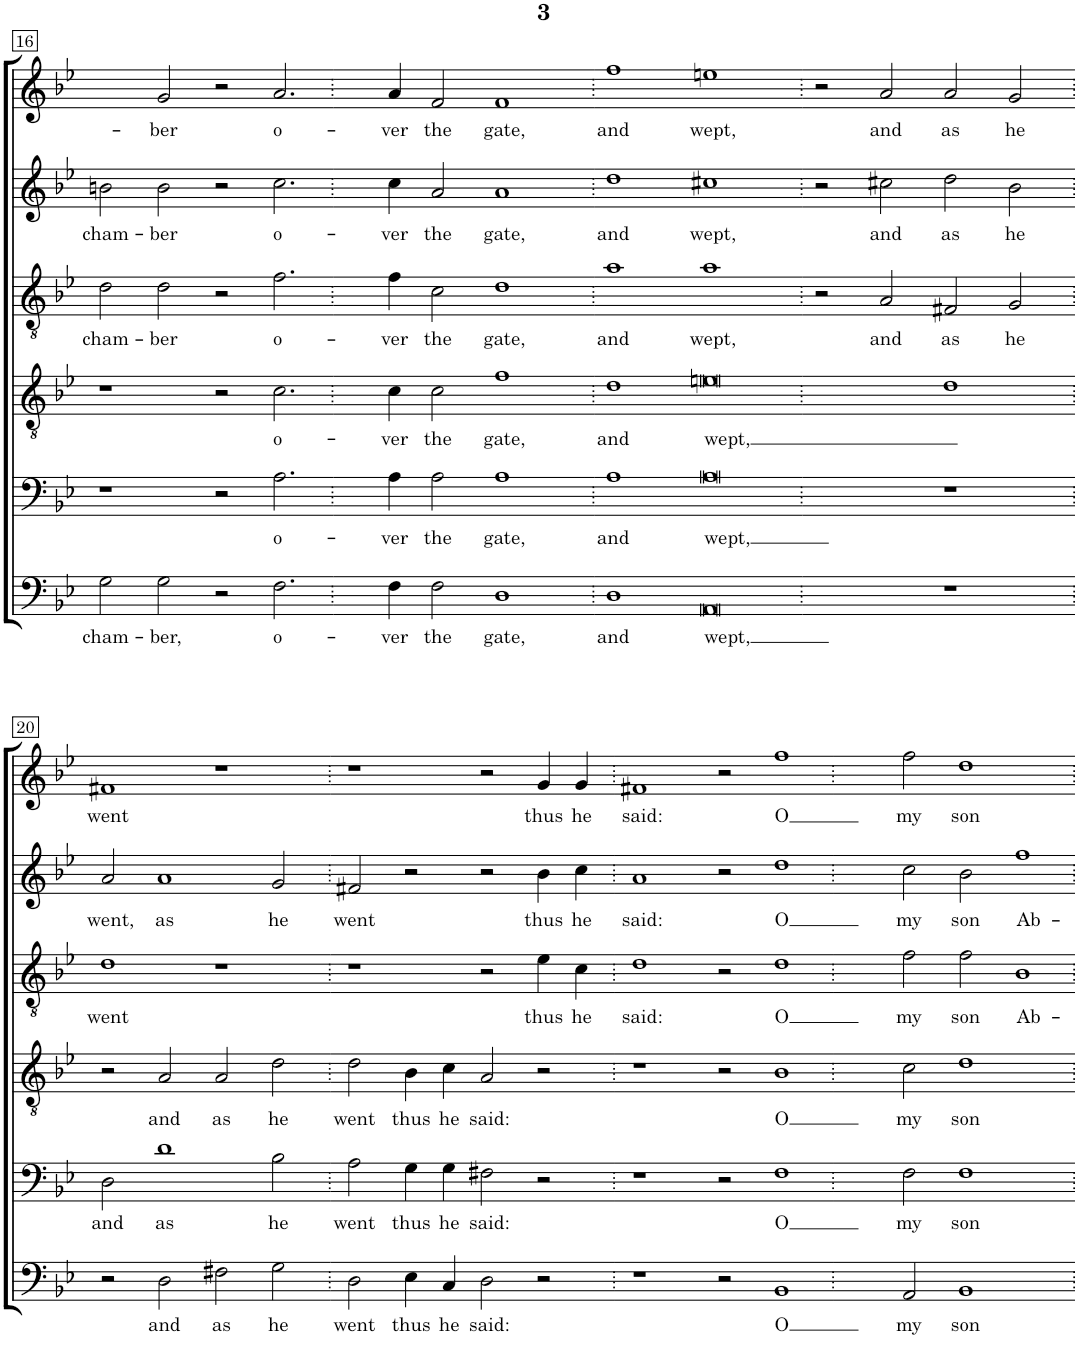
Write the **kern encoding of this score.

**kern	**text	**kern	**text	**kern	**text	**kern	**text	**kern	**text	**kern	**text
*part6	*part6	*part5	*part5	*part4	*part4	*part3	*part3	*part2	*part2	*part1	*part1
*staff6	*staff6	*staff5	*staff5	*staff4	*staff4	*staff3	*staff3	*staff2	*staff2	*staff1	*staff1
*I"Bassus II	*	*I"Bassus I	*	*I"Tenor	*	*I"Altus	*	*I"Superius II	*	*I"Superius I	*
!!LO:PB:g=z
*clefF4	*	*clefF4	*	*clefGv2	*	*clefGv2	*	*clefG2	*	*clefG2	*
*k[b-e-]	*	*k[b-e-]	*	*k[b-e-]	*	*k[b-e-]	*	*k[b-e-]	*	*k[b-e-]	*
*B-:	*	*B-:	*	*B-:	*	*B-:	*	*B-:	*	*B-:	*
*M4/2	*	*M4/2	*	*M4/2	*	*M4/2	*	*M4/2	*	*M4/2	*
=16	=16	=16	=16	=16	=16	=16	=16	=16	=16	=16	=16
!	!LO:LY:b	!	!	!	!	!	!LO:LY:b	!	!LO:LY:b	!	!
2G\	cham-	1r	.	1r	.	2d\	cham-	2bn\	cham-	2g/]	.
!	!LO:LY:b	!	!	!	!	!	!LO:LY:b	!	!LO:LY:b	!	!LO:LY:b
2G\	-ber,	.	.	.	.	2d\	-ber	2b\	-ber	2g/	-ber
2r	.	2r	.	2r	.	2r	.	2r	.	2r	.
!LO:N:vis=2.	!LO:LY:b	!LO:N:vis=2.	!LO:LY:b	!LO:N:vis=2.	!LO:LY:b	!LO:N:vis=2.	!LO:LY:b	!LO:N:vis=2.	!LO:LY:b	!LO:N:vis=2.	!LO:LY:b
[2F\	o-	[2A\	o-	[2c\	o-	[2f\	o-	[2cc\	o-	[2a/	o-
=17.	=17.	=17.	=17.	=17.	=17.	=17.	=17.	=17.	=17.	=17.	=17.
4F\]	.	4A\]	.	4c\]	.	4f\]	.	4cc\]	.	4a/]	.
!	!LO:LY:b	!	!LO:LY:b	!	!LO:LY:b	!	!LO:LY:b	!	!LO:LY:b	!	!LO:LY:b
4F\	-ver	4A\	-ver	4c\	-ver	4f\	-ver	4cc\	-ver	4a/	-ver
!	!LO:LY:b	!	!LO:LY:b	!	!LO:LY:b	!	!LO:LY:b	!	!LO:LY:b	!	!LO:LY:b
2F\	the	2A\	the	2c\	the	2c\	the	2a/	the	2f/	the
!	!LO:LY:b	!	!LO:LY:b	!	!LO:LY:b	!	!LO:LY:b	!	!LO:LY:b	!	!LO:LY:b
1D	gate,	1A	gate,	1f	gate,	1d	gate,	1a	gate,	1f	gate,
=18.	=18.	=18.	=18.	=18.	=18.	=18.	=18.	=18.	=18.	=18.	=18.
!	!LO:LY:b	!	!LO:LY:b	!	!LO:LY:b	!	!LO:LY:b	!	!LO:LY:b	!	!LO:LY:b
1D	and	1A	and	1d	and	1a	and	1dd	and	1ff	and
!	!LO:LY:b	!	!LO:LY:b	!	!LO:LY:b	!	!LO:LY:b	!	!LO:LY:b	!	!LO:LY:b
[1AA	wept,	[1A	wept,	[1en	wept,	1a	wept,	1cc#X	wept,	1een	wept,
=19.	=19.	=19.	=19.	=19.	=19.	=19.	=19.	=19.	=19.	=19.	=19.
1AA]	.	1A]	.	1e]	.	2r	.	2r	.	2r	.
!	!	!	!	!	!	!	!LO:LY:b	!	!LO:LY:b	!	!LO:LY:b
.	.	.	.	.	.	2A/	and	2cc#X\	and	2a/	and
!	!	!	!	!	!	!	!LO:LY:b	!	!LO:LY:b	!	!LO:LY:b
1r	.	1r	.	1d	.	2F#X/	as	2dd\	as	2a/	as
!	!	!	!	!	!	!	!LO:LY:b	!	!LO:LY:b	!	!LO:LY:b
.	.	.	.	.	.	2G/	he	2b-\	he	2g/	he
!!LO:LB:g=z
=20.	=20.	=20.	=20.	=20.	=20.	=20.	=20.	=20.	=20.	=20.	=20.
!	!	!	!LO:LY:b	!	!	!	!LO:LY:b	!	!LO:LY:b	!	!LO:LY:b
2r	.	2D\	and	2r	.	1d	went	2a/	went,	1f#X	went
!	!LO:LY:b	!	!LO:LY:b	!	!LO:LY:b	!	!	!	!LO:LY:b	!	!
2D\	and	1d	as	2A/	and	.	.	1a	as	.	.
!	!LO:LY:b	!	!	!	!LO:LY:b	!	!	!	!	!	!
2F#X\	as	.	.	2A/	as	1r	.	.	.	1r	.
!	!LO:LY:b	!	!LO:LY:b	!	!LO:LY:b	!	!	!	!LO:LY:b	!	!
2G\	he	2B-\	he	2d\	he	.	.	2g/	he	.	.
=21.	=21.	=21.	=21.	=21.	=21.	=21.	=21.	=21.	=21.	=21.	=21.
!	!LO:LY:b	!	!LO:LY:b	!	!LO:LY:b	!	!	!	!LO:LY:b	!	!
2D\	went	2A\	went	2d\	went	1r	.	2f#X/	went	1r	.
!	!LO:LY:b	!	!LO:LY:b	!	!LO:LY:b	!	!	!	!	!	!
4E-\	thus	4G\	thus	4B-\	thus	.	.	2r	.	.	.
!	!LO:LY:b	!	!LO:LY:b	!	!LO:LY:b	!	!	!	!	!	!
4C/	he	4G\	he	4c\	he	.	.	.	.	.	.
!	!LO:LY:b	!	!LO:LY:b	!	!LO:LY:b	!	!	!	!	!	!
2D\	said:	2F#X\	said:	2A/	said:	2r	.	2r	.	2r	.
!	!	!	!	!	!	!	!LO:LY:b	!	!LO:LY:b	!	!LO:LY:b
2r	.	2r	.	2r	.	4e-\	thus	4b-\	thus	4g/	thus
!	!	!	!	!	!	!	!LO:LY:b	!	!LO:LY:b	!	!LO:LY:b
.	.	.	.	.	.	4c\	he	4cc\	he	4g/	he
=22.	=22.	=22.	=22.	=22.	=22.	=22.	=22.	=22.	=22.	=22.	=22.
!	!	!	!	!	!	!	!LO:LY:b	!	!LO:LY:b	!	!LO:LY:b
1r	.	1r	.	1r	.	1d	said:	1a	said:	1f#X	said:
2r	.	2r	.	2r	.	2r	.	2r	.	2r	.
!	!LO:LY:b	!	!LO:LY:b	!	!LO:LY:b	!	!LO:LY:b	!	!LO:LY:b	!	!LO:LY:b
[2BB-	O	[2F	O	[2B-	O	[2d	O	[2dd	O	[2ff	O
=23.	=23.	=23.	=23.	=23.	=23.	=23.	=23.	=23.	=23.	=23.	=23.
2BB-/]	.	2F\]	.	2B-\]	.	2d\]	.	2dd\]	.	2ff\]	.
!	!LO:LY:b	!	!LO:LY:b	!	!LO:LY:b	!	!LO:LY:b	!	!LO:LY:b	!	!LO:LY:b
2AA/	my	2F\	my	2c\	my	2f\	my	2cc\	my	2ff\	my
!	!LO:LY:b	!	!LO:LY:b	!	!LO:LY:b	!	!LO:LY:b	!	!LO:LY:b	!	!LO:LY:b
1BB-	son	1F	son	1d	son	2f\	son	2b-\	son	1dd	son
!	!	!	!	!	!	!	!LO:LY:b	!	!LO:LY:b	!	!
.	.	.	.	.	.	[2B-	Ab-	[2ff	Ab-	.	.
=.	=.	=.	=.	=.	=.	=.	=.	=.	=.	=.	=.
*-	*-	*-	*-	*-	*-	*-	*-	*-	*-	*-	*-
